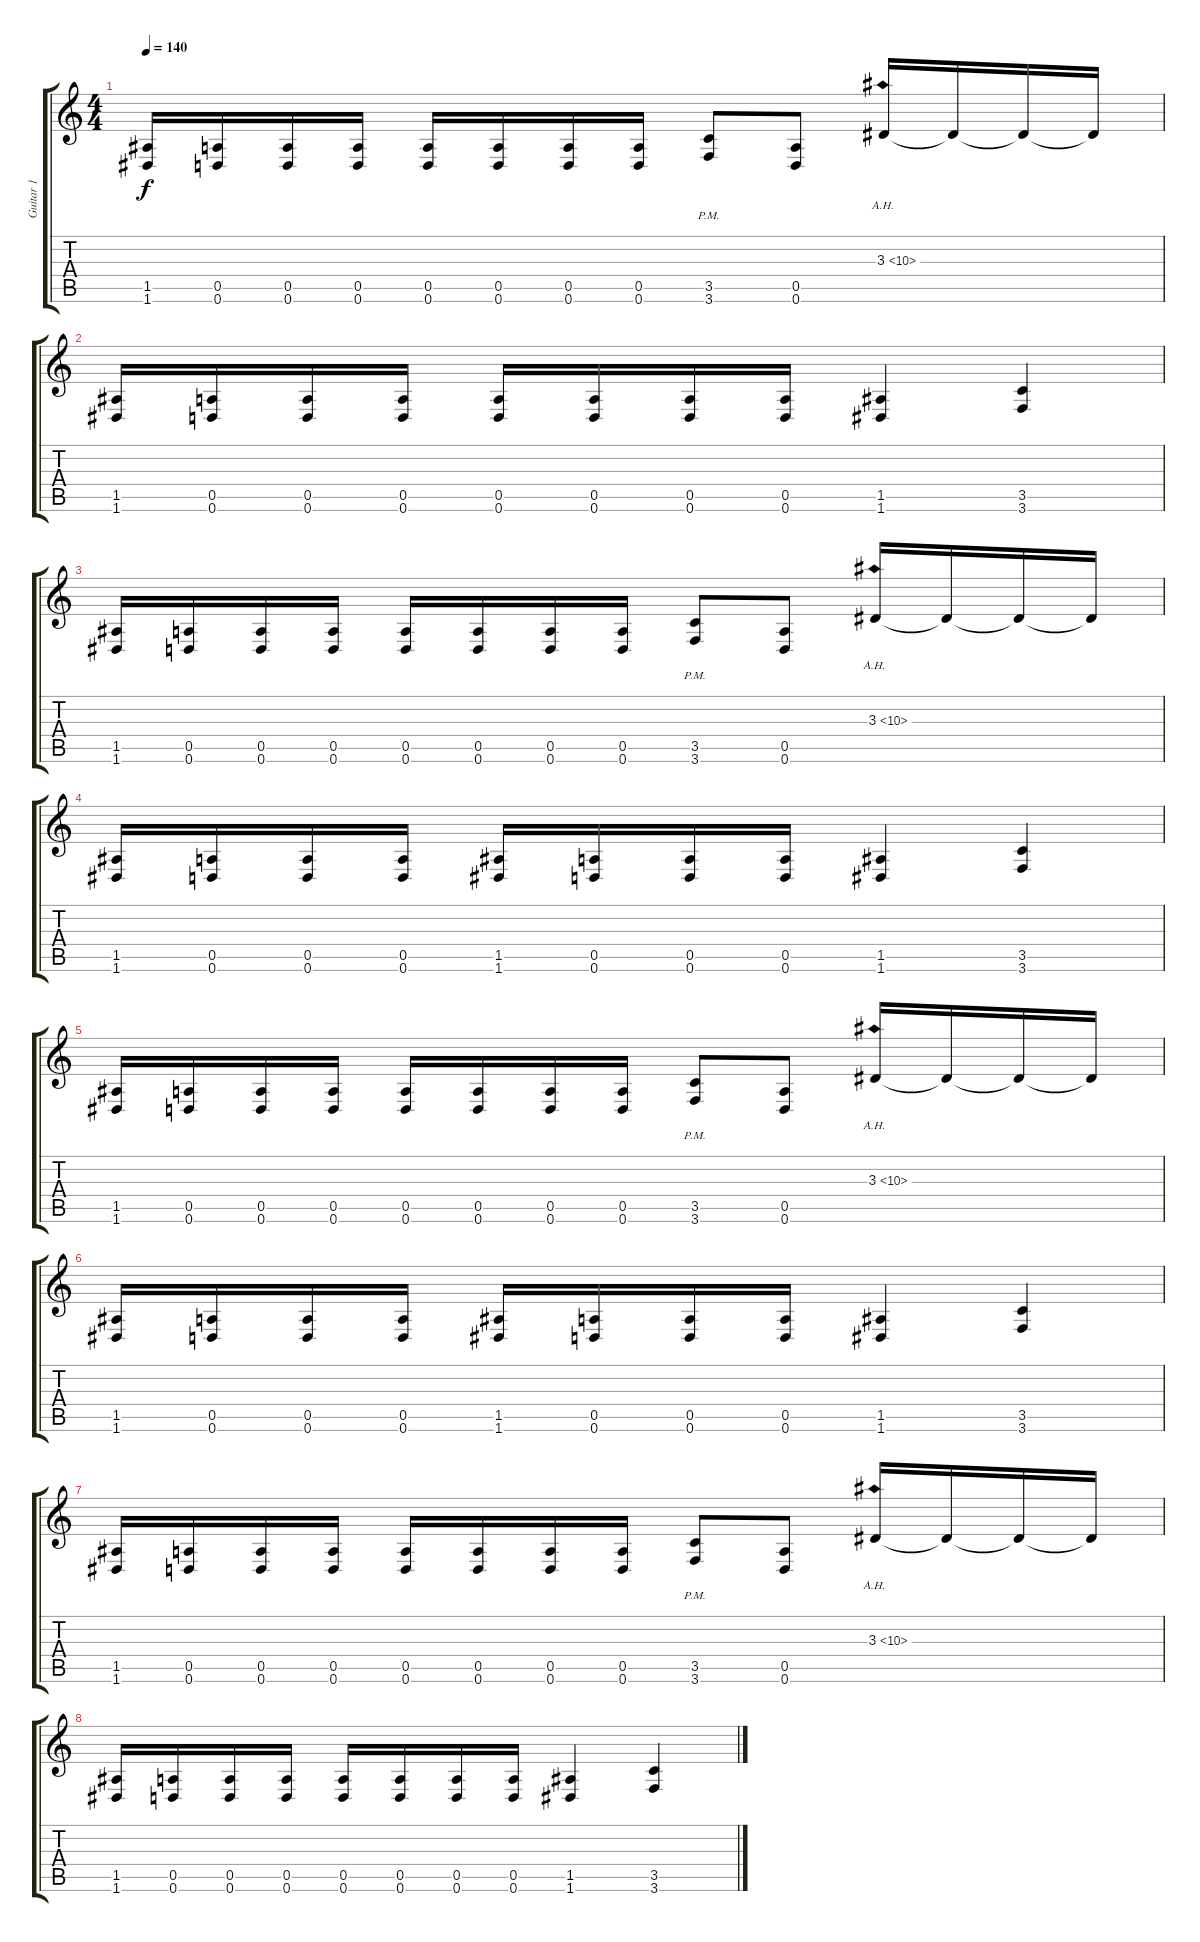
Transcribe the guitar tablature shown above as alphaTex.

\track ("Guitar 1" "Guitar 1") {instrument distortionguitar}
\staff {score tabs}
\tuning (C4 G3 C3 F2 A2 D2) {hide}
\ts (4 4)
\tempo 140
\clef g2
\ks c
(1.5 1.6).16{dy f} (0.5 0.6).16 (0.5 0.6).16 (0.5 0.6).16 (0.5 0.6).16 (0.5 0.6).16 (0.5 0.6).16 (0.5 0.6).16 (3.5{pm} 3.6{pm}).8 (0.5 0.6).8 3.3{ah 7}.16 3.3{t}.16 3.3{t}.16 3.3{t}.16 |
(1.5 1.6).16 (0.5 0.6).16 (0.5 0.6).16 (0.5 0.6).16 (0.5 0.6).16 (0.5 0.6).16 (0.5 0.6).16 (0.5 0.6).16 (1.5 1.6).4 (3.5 3.6).4 |
(1.5 1.6).16 (0.5 0.6).16 (0.5 0.6).16 (0.5 0.6).16 (0.5 0.6).16 (0.5 0.6).16 (0.5 0.6).16 (0.5 0.6).16 (3.5{pm} 3.6{pm}).8 (0.5 0.6).8 3.3{ah 7}.16 3.3{t}.16 3.3{t}.16 3.3{t}.16 |
(1.5 1.6).16 (0.5 0.6).16 (0.5 0.6).16 (0.5 0.6).16 (1.5 1.6).16 (0.5 0.6).16 (0.5 0.6).16 (0.5 0.6).16 (1.5 1.6).4 (3.5 3.6).4 |
(1.5 1.6).16 (0.5 0.6).16 (0.5 0.6).16 (0.5 0.6).16 (0.5 0.6).16 (0.5 0.6).16 (0.5 0.6).16 (0.5 0.6).16 (3.5{pm} 3.6{pm}).8 (0.5 0.6).8 3.3{ah 7}.16 3.3{t}.16 3.3{t}.16 3.3{t}.16 |
(1.5 1.6).16 (0.5 0.6).16 (0.5 0.6).16 (0.5 0.6).16 (1.5 1.6).16 (0.5 0.6).16 (0.5 0.6).16 (0.5 0.6).16 (1.5 1.6).4 (3.5 3.6).4 |
(1.5 1.6).16 (0.5 0.6).16 (0.5 0.6).16 (0.5 0.6).16 (0.5 0.6).16 (0.5 0.6).16 (0.5 0.6).16 (0.5 0.6).16 (3.5{pm} 3.6{pm}).8 (0.5 0.6).8 3.3{ah 7}.16 3.3{t}.16 3.3{t}.16 3.3{t}.16 |
(1.5 1.6).16 (0.5 0.6).16 (0.5 0.6).16 (0.5 0.6).16 (0.5 0.6).16 (0.5 0.6).16 (0.5 0.6).16 (0.5 0.6).16 (1.5 1.6).4 (3.5 3.6).4
